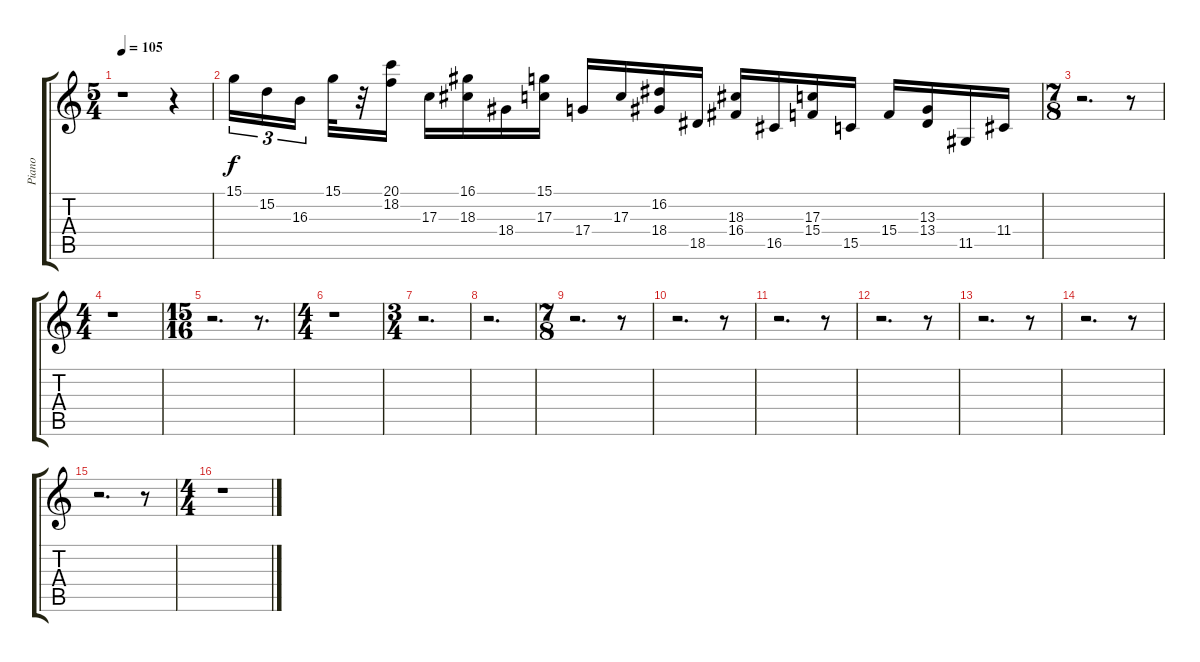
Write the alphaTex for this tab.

\track ("Piano" "Piano") {instrument brightacousticpiano}
\staff {score tabs}
\tuning (E4 B3 G3 D3 A2 E2) {hide}
\ts (5 4)
\tempo 105
\clef g2
\ks c
r.1{dy f} r.4 |
15.1.16{tu (3 2)} 15.2.16{tu (3 2)} 16.3.16{tu (3 2)} 15.1.32 r.32 (20.1 18.2).16 17.3.16 (16.1 18.3).16 18.4.16 (15.1 17.3).16 17.4.16 17.3.16 (16.2 18.4).16 18.5.16 (18.3 16.4).16 16.5.16 (17.3 15.4).16 15.5.16 15.4.16 (13.3 13.4).16 11.5.16 11.4.16 |
\ts (7 8)
r.2{d} r.8 |
\ts (4 4)
r.1 |
\ts (15 16)
r.2{d} r.8{d} |
\ts (4 4)
r.1 |
\ts (3 4)
r.2{d} |
r.2{d} |
\ts (7 8)
r.2{d} r.8 |
r.2{d} r.8 |
r.2{d} r.8 |
r.2{d} r.8 |
r.2{d} r.8 |
r.2{d} r.8 |
r.2{d} r.8 |
\ts (4 4)
r.1
